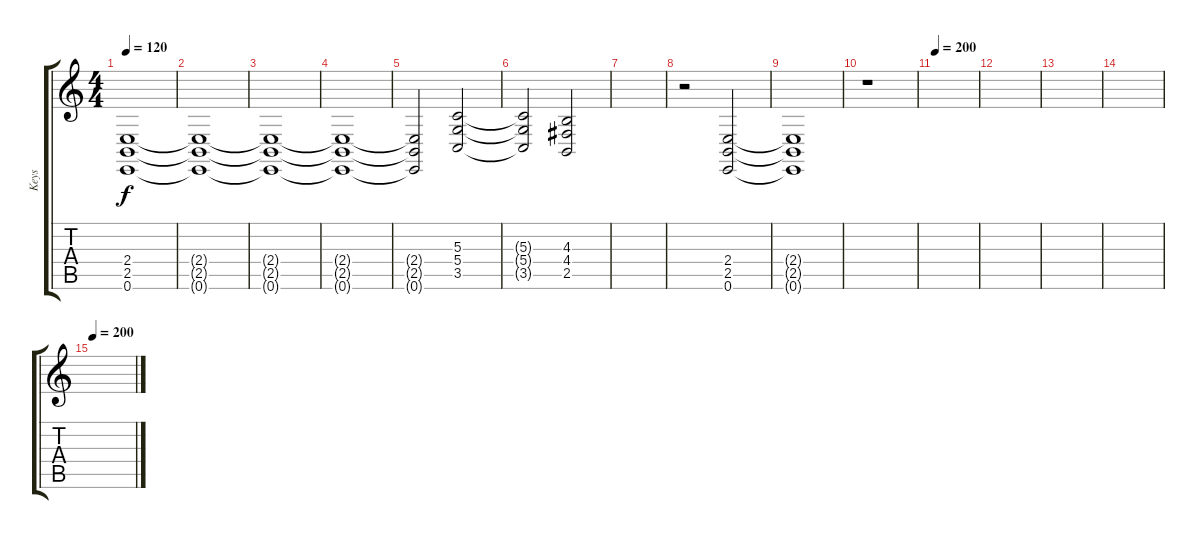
\track ("Keys" "Keys") {instrument drawbarorgan}
\staff {score tabs}
\tuning (E4 B3 G3 D3 A2 E2) {hide}
\ts (4 4)
\tempo 120
\clef g2
\ks c
(2.4{t} 2.5{t} 0.6{t}).1{dy f} |
(2.4{t} 2.5{t} 0.6{t}).1 |
(2.4{t} 2.5{t} 0.6{t}).1 |
(2.4{t} 2.5{t} 0.6{t}).1 |
(2.4{t} 2.5{t} 0.6{t}).2 (5.3 5.4 3.5).2 |
(5.3{t} 5.4{t} 3.5{t}).2 (4.3 4.4 2.5).2 |
|
r.2 (2.4 2.5 0.6).2 |
(2.4{t} 2.5{t} 0.6{t}).1 |
r.1 |
\tempo 200
|
|
|
|
\tempo 200
